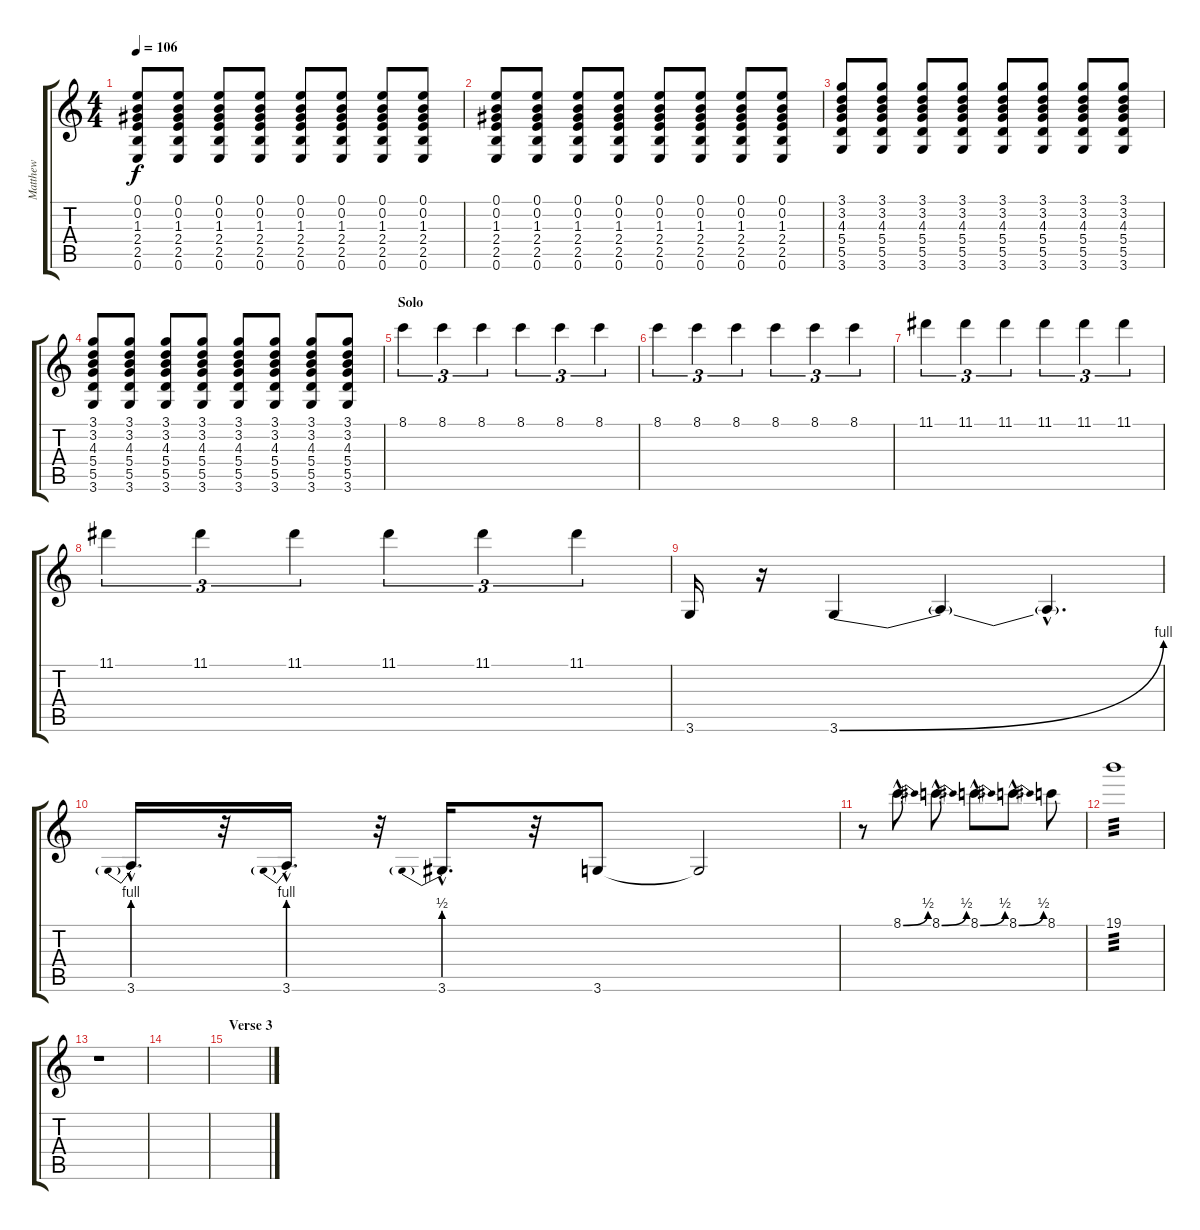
\track ("Matthew" "Matthew") {instrument overdrivenguitar}
\staff {score tabs}
\tuning (E4 B3 G3 D3 A2 E2) {hide}
\ts (4 4)
\tempo 106
\clef g2
\ks c
(0.1 0.2 1.3 2.4 2.5 0.6).8{dy f} (0.1 0.2 1.3 2.4 2.5 0.6).8 (0.1 0.2 1.3 2.4 2.5 0.6).8 (0.1 0.2 1.3 2.4 2.5 0.6).8 (0.1 0.2 1.3 2.4 2.5 0.6).8 (0.1 0.2 1.3 2.4 2.5 0.6).8 (0.1 0.2 1.3 2.4 2.5 0.6).8 (0.1 0.2 1.3 2.4 2.5 0.6).8 |
(0.1 0.2 1.3 2.4 2.5 0.6).8 (0.1 0.2 1.3 2.4 2.5 0.6).8 (0.1 0.2 1.3 2.4 2.5 0.6).8 (0.1 0.2 1.3 2.4 2.5 0.6).8 (0.1 0.2 1.3 2.4 2.5 0.6).8 (0.1 0.2 1.3 2.4 2.5 0.6).8 (0.1 0.2 1.3 2.4 2.5 0.6).8 (0.1 0.2 1.3 2.4 2.5 0.6).8 |
(3.1 3.2 4.3 5.4 5.5 3.6).8 (3.1 3.2 4.3 5.4 5.5 3.6).8 (3.1 3.2 4.3 5.4 5.5 3.6).8 (3.1 3.2 4.3 5.4 5.5 3.6).8 (3.1 3.2 4.3 5.4 5.5 3.6).8 (3.1 3.2 4.3 5.4 5.5 3.6).8 (3.1 3.2 4.3 5.4 5.5 3.6).8 (3.1 3.2 4.3 5.4 5.5 3.6).8 |
(3.1 3.2 4.3 5.4 5.5 3.6).8 (3.1 3.2 4.3 5.4 5.5 3.6).8 (3.1 3.2 4.3 5.4 5.5 3.6).8 (3.1 3.2 4.3 5.4 5.5 3.6).8 (3.1 3.2 4.3 5.4 5.5 3.6).8 (3.1 3.2 4.3 5.4 5.5 3.6).8 (3.1 3.2 4.3 5.4 5.5 3.6).8 (3.1 3.2 4.3 5.4 5.5 3.6).8{balance 16} |
\section ("" "Solo")
8.1.4{tu (3 2) balance 0 instrument distortionguitar} 8.1.4{tu (3 2)} 8.1.4{tu (3 2)} 8.1.4{tu (3 2)} 8.1.4{tu (3 2)} 8.1.4{tu (3 2)} |
8.1.4{tu (3 2)} 8.1.4{tu (3 2)} 8.1.4{tu (3 2)} 8.1.4{tu (3 2)} 8.1.4{tu (3 2)} 8.1.4{tu (3 2)} |
11.1.4{tu (3 2) balance 16 instrument distortionguitar} 11.1.4{tu (3 2)} 11.1.4{tu (3 2)} 11.1.4{tu (3 2)} 11.1.4{tu (3 2)} 11.1.4{tu (3 2)} |
11.1.4{tu (3 2)} 11.1.4{tu (3 2)} 11.1.4{tu (3 2)} 11.1.4{tu (3 2)} 11.1.4{tu (3 2)} 11.1.4{tu (3 2)} |
3.6.16{balance 0} r.16 3.6{be (bend 0 0 60 4)}.4 3.6{t}.4 3.6{hac t}.4{d} |
3.6{be (prebend 0 4 60 4) hac}.16{d} r.32 3.6{be (prebend 0 4 60 4) hac}.16{d} r.32 3.6{be (prebend 0 2 60 2) hac}.16{d} r.32 3.6.8 3.6{t}.2 |
r.8{balance 16} 8.1{be (bend 0 0 60 2) hac}.8{d} 8.1{be (bend 0 0 60 2) hac}.8{d} 8.1{be (bend 0 0 60 2) hac}.8{d} 8.1{be (bend 0 0 60 2) hac}.8{d} 8.1.8 |
19.1.1{tp 3} |
r.1{balance 8} |
|
\section ("" "Verse 3")
